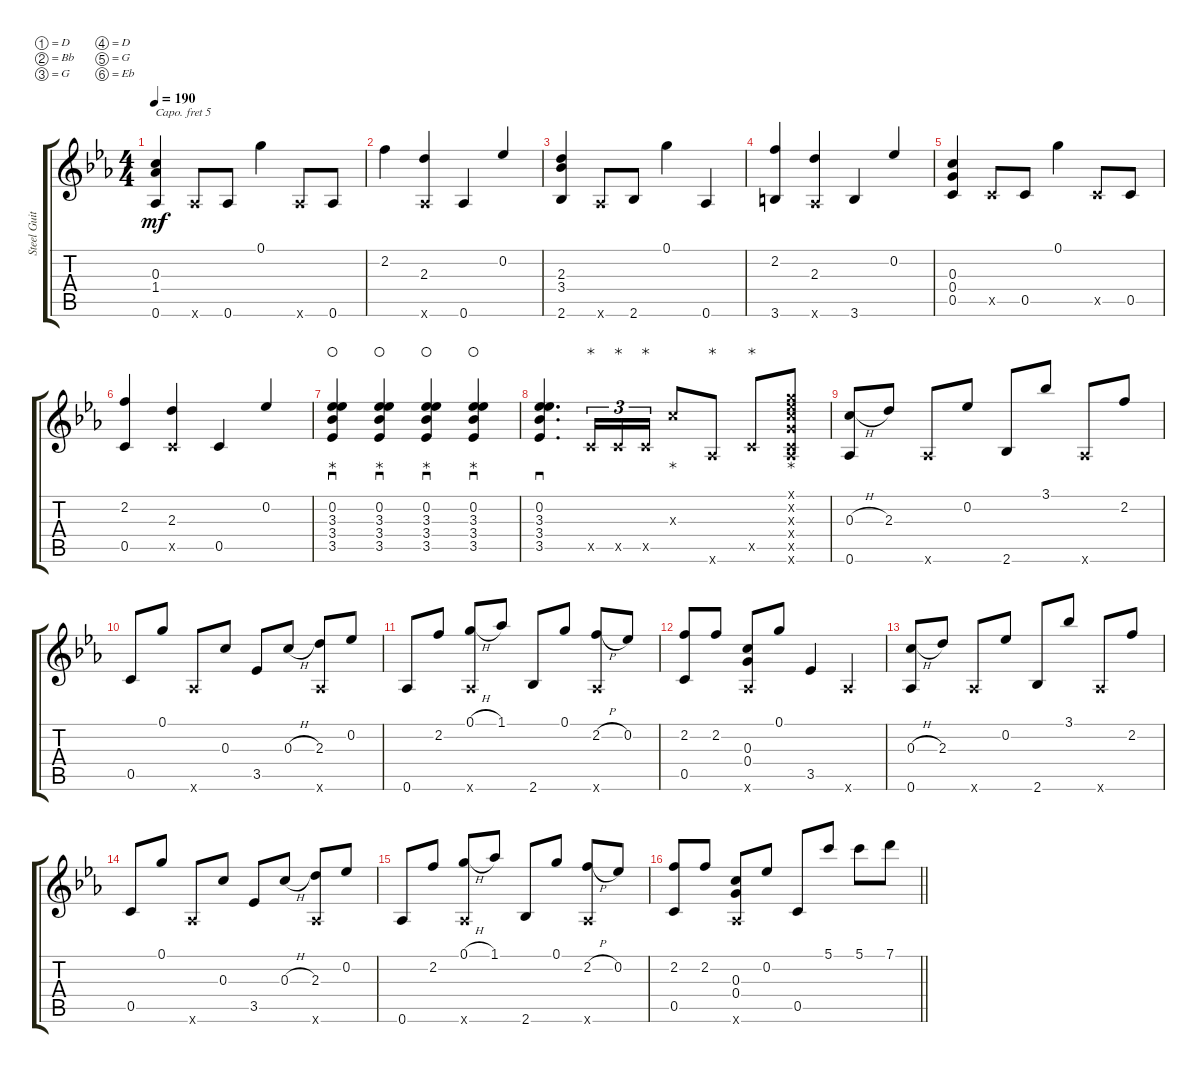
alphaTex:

\defaultSystemsLayout 4
\bracketExtendMode groupsimilarinstruments
\otherSystemsTrackNameOrientation horizontal
\track ("Steel Guitar" "Steel Guit") {instrument acousticguitarsteel}
\staff {score tabs}
\capo 5
\tuning (D4 Bb3 G3 D3 G2 Eb2)
\ts (4 4)
\tempo 190
\clef g2
\scale
1.10445
\ks eb
(0.6{acc b} 1.4{acc b} 0.3{acc forcenatural}).4{dy mf instrument acousticguitarsteel beam Up} 0.6{x acc b}.8{beam Up} 0.6{acc b}.8{beam Up} 0.1{acc forcenatural}.4{beam Down} 0.6{x acc b}.8{beam Up} 0.6{acc b}.8{beam Up} |
\scale
0.965127 2.2{acc forcenatural}.4{beam Down} (2.3{acc forcenatural} 0.6{x acc b}).4{beam Up} 0.6{acc b}.4{beam Up} 0.2{acc b}.4{beam Up} |
\scale
0.930424 (2.3{acc forcenatural} 3.4{acc forcenatural} 2.6{acc forcenatural}).4{beam Up} 0.6{x acc b}.8{beam Up} 2.6{acc forcenatural}.8{beam Up} 0.1{acc forcenatural}.4{beam Down} 0.6{acc b}.4{beam Up} |
\scale
1.00412 (3.6{acc #} 2.2{acc forcenatural}).4{beam Up} (2.3{acc forcenatural} 0.6{x acc b}).4{beam Up} 3.6{acc #}.4{beam Up} 0.2{acc b}.4{beam Up} |
\scale
1.07538 (0.5{acc forcenatural} 0.4{acc forcenatural} 0.3{acc forcenatural}).4{beam Up} 0.5{x acc forcenatural}.8{beam Up} 0.5{acc forcenatural}.8{beam Up} 0.1{acc forcenatural}.4{beam Down} 0.5{x acc forcenatural}.8{beam Up} 0.5{acc forcenatural}.8{beam Up} |
\scale
0.920501 (0.5{acc forcenatural} 2.2{acc forcenatural}).4{beam Up} (2.3{acc forcenatural} 0.5{x acc forcenatural}).4{beam Up} 0.5{acc forcenatural}.4{beam Up} 0.2{acc b}.4{beam Up} |
\scale
0.827502 (0.2{acc b} 3.3{acc b} 3.4{acc forcenatural} 3.5{acc b}).4{sd waho glpt beam Up} (0.2{acc b} 3.3{acc b} 3.4{acc forcenatural} 3.5{acc b}).4{sd waho glpt beam Up} (0.2{acc b} 3.3{acc b} 3.4{acc forcenatural} 3.5{acc b}).4{sd waho glpt beam Up} (0.2{acc b} 3.3{acc b} 3.4{acc forcenatural} 3.5{acc b}).4{sd waho glpt beam Up} |
\scale
1.22462 (0.2{acc b} 3.3{acc b} 3.4{acc forcenatural} 3.5{acc b}).4{d sd beam Up} 0.5{x acc forcenatural}.16{tu (3 2) glpf beam Up} 0.5{x acc forcenatural}.16{tu (3 2) glpf beam Up} 0.5{x acc forcenatural}.16{tu (3 2) glpf beam Up} 0.3{x acc forcenatural}.8{glpt beam Up} 0.6{x acc b}.8{glpf beam Up} 0.5{x acc forcenatural}.8{glpf beam Up} (0.6{x acc b} 0.5{x acc forcenatural} 0.3{x acc forcenatural} 0.2{x acc b} 0.1{x acc forcenatural} 0.4{x acc forcenatural}).8{glpt beam Up} |
\scale
0.947874 (0.6{acc b} 0.3{h acc forcenatural}).8{beam Up} 2.3{acc forcenatural}.8{beam Up} 0.6{x acc b}.8{beam Up} 0.2{acc b}.8{beam Up} 2.6{acc forcenatural}.8{beam Up} 3.1{acc forcenatural}.8{beam Up} 0.6{x acc b}.8{beam Up} 2.2{acc forcenatural}.8{beam Up} |
0.5{acc forcenatural}.8{beam Up} 0.1{acc forcenatural}.8{beam Up} 0.6{x acc b}.8{beam Up} 0.3{acc forcenatural}.8{beam Up} 3.5{acc b}.8{beam Up} 0.3{h acc forcenatural}.8{beam Up} (2.3{acc forcenatural} 0.6{x acc b}).8{beam Up} 0.2{acc b}.8{beam Up} |
0.6{acc b}.8{beam Up} 2.2{acc forcenatural}.8{beam Up} (0.1{h acc forcenatural} 0.6{x acc b}).8{beam Up} 1.1{acc b}.8{beam Up} 2.6{acc forcenatural}.8{beam Up} 0.1{acc forcenatural}.8{beam Up} (2.2{h acc forcenatural} 0.6{x acc b}).8{beam Up} 0.2{acc b}.8{beam Up} |
(2.2{acc forcenatural} 0.5{acc forcenatural}).8{beam Up} 2.2{acc forcenatural}.8{beam Up} (0.4{acc forcenatural} 0.3{acc forcenatural} 0.6{x acc b}).8{beam Up} 0.1{acc forcenatural}.8{beam Up} 3.5{acc b}.4{beam Up} 0.6{x acc b}.4{beam Up} |
(0.6{acc b} 0.3{h acc forcenatural}).8{beam Up} 2.3{acc forcenatural}.8{beam Up} 0.6{x acc b}.8{beam Up} 0.2{acc b}.8{beam Up} 2.6{acc forcenatural}.8{beam Up} 3.1{acc forcenatural}.8{beam Up} 0.6{x acc b}.8{beam Up} 2.2{acc forcenatural}.8{beam Up} |
0.5{acc forcenatural}.8{beam Up} 0.1{acc forcenatural}.8{beam Up} 0.6{x acc b}.8{beam Up} 0.3{acc forcenatural}.8{beam Up} 3.5{acc b}.8{beam Up} 0.3{h acc forcenatural}.8{beam Up} (2.3{acc forcenatural} 0.6{x acc b}).8{beam Up} 0.2{acc b}.8{beam Up} |
0.6{acc b}.8{beam Up} 2.2{acc forcenatural}.8{beam Up} (0.1{h acc forcenatural} 0.6{x acc b}).8{beam Up} 1.1{acc b}.8{beam Up} 2.6{acc forcenatural}.8{beam Up} 0.1{acc forcenatural}.8{beam Up} (2.2{h acc forcenatural} 0.6{x acc b}).8{beam Up} 0.2{acc b}.8{beam Up} |
\barLineRight lightlight
(2.2{acc forcenatural} 0.5{acc forcenatural}).8{beam Up} 2.2{acc forcenatural}.8{beam Up} (0.4{acc forcenatural} 0.3{acc forcenatural} 0.6{x acc b}).8{beam Up} 0.2{acc b}.8{beam Up} 0.5{acc forcenatural}.8{beam Up} 5.1{acc forcenatural}.8{beam Up} 5.1{acc forcenatural}.8{beam Down} 7.1{acc forcenatural}.8{beam Down}
